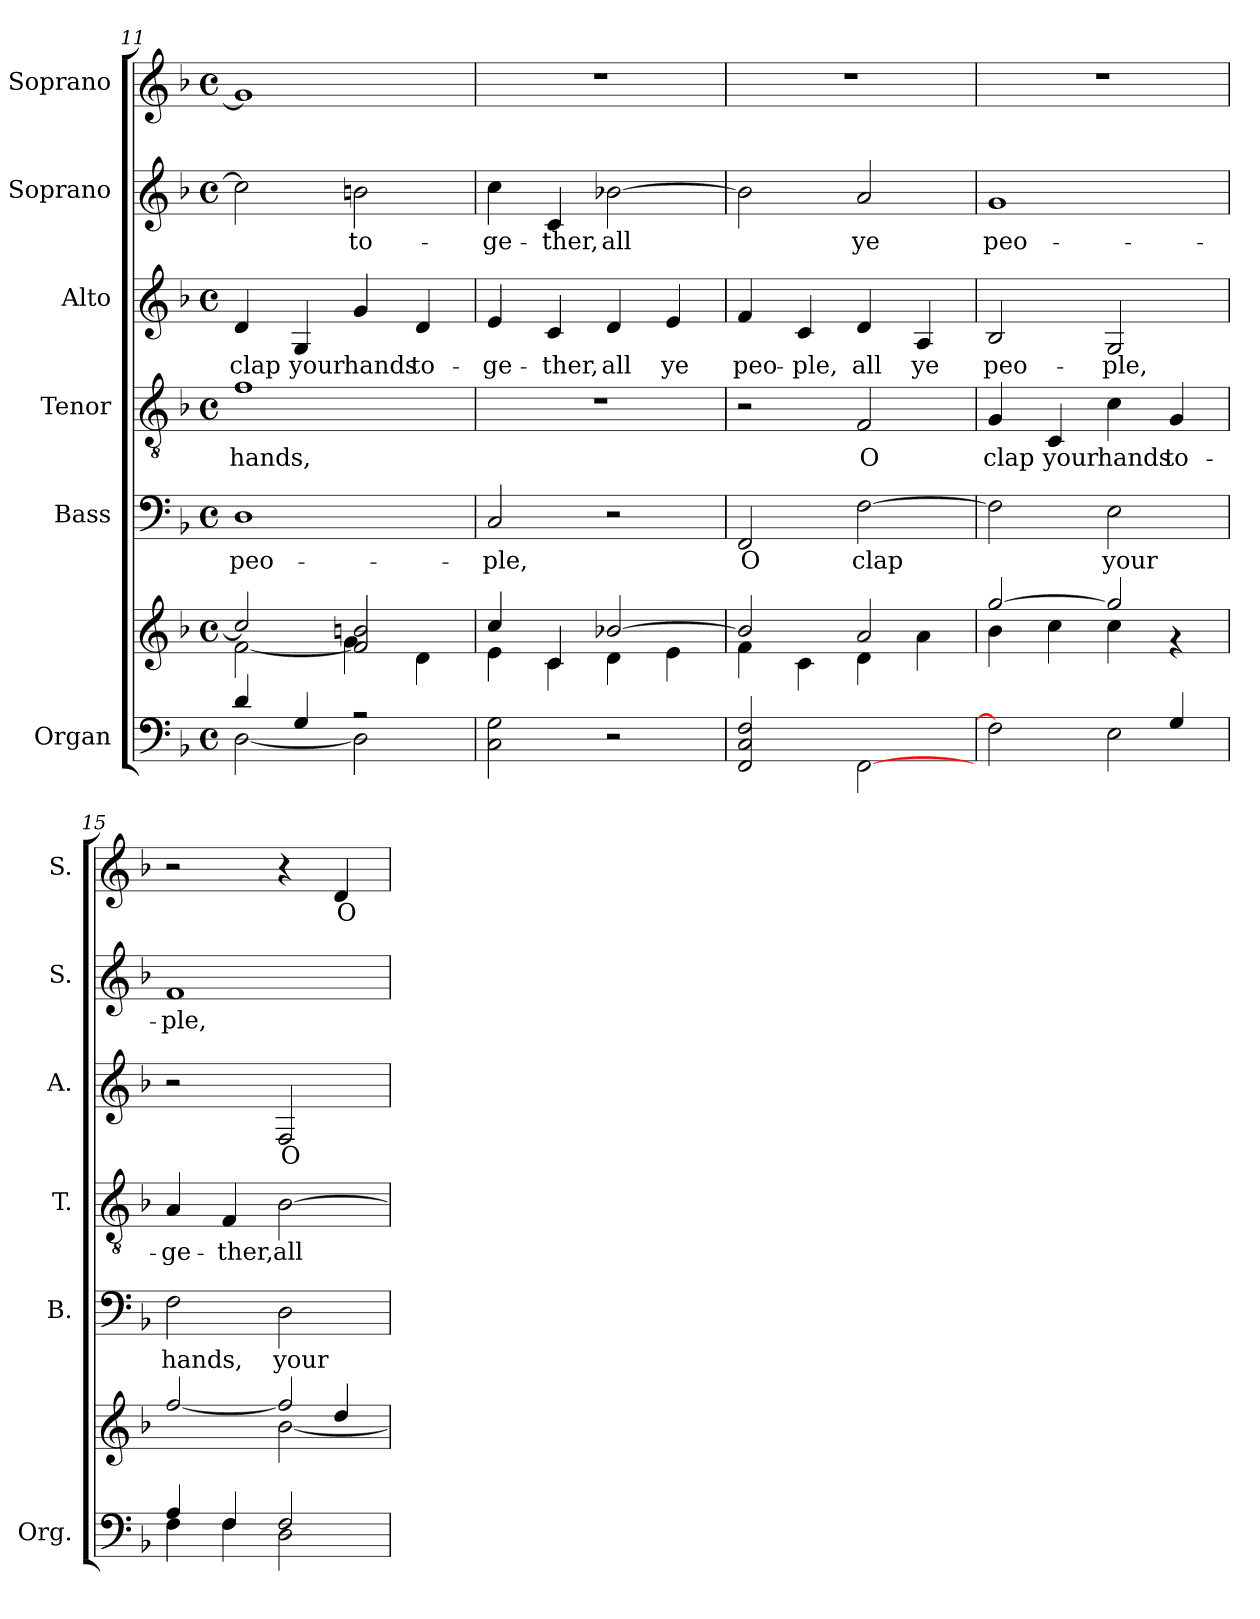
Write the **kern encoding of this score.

**kern	**kern	**kern	**text	**kern	**text	**kern	**text	**kern	**text	**kern	**text
*part6	*part6	*part5	*part5	*part4	*part4	*part3	*part3	*part2	*part2	*part1	*part1
*staff7	*staff6	*staff5	*staff5	*staff4	*staff4	*staff3	*staff3	*staff2	*staff2	*staff1	*staff1
*I"Organ	*	*I"Bass	*	*I"Tenor	*	*I"Alto	*	*I"Soprano	*	*I"Soprano	*
*I'Org.	*	*I'B.	*	*I'T.	*	*I'A.	*	*I'S.	*	*I'S.	*
!!LO:PB:g=z
*clefF4	*clefG2	*clefF4	*	*clefGv2	*	*clefG2	*	*clefG2	*	*clefG2	*
*	*	*	*	*ITrd7c12	*	*	*	*	*	*	*
*k[b-]	*k[b-]	*k[b-]	*	*k[b-]	*	*k[b-]	*	*k[b-]	*	*k[b-]	*
*F:	*F:	*F:	*	*F:	*	*F:	*	*F:	*	*F:	*
*M4/4	*M4/4	*M4/4	*	*M4/4	*	*M4/4	*	*M4/4	*	*M4/4	*
*met(c)	*met(c)	*met(c)	*	*met(c)	*	*met(c)	*	*met(c)	*	*met(c)	*
=11	=11	=11	=11	=11	=11	=11	=11	=11	=11	=11	=11
*^	*^	*	*	*	*	*	*	*	*	*	*
!	!	!	!	!	!LO:LY:b:color=#000000	!	!	!	!	!	!	!	!
!	!	!	!	!	!	!	!LO:LY:b:color=#000000	!	!	!	!	!	!
!	!	!	!	!	!	!	!	!	!LO:LY:b:color=#000000	!	!	!	!
4di/	[<2Di\	2cci/]	[<2fi\	1Di	peo-	1Fi	hands,	4di/	clap	2cci\]	.	1gi]	.
!	!	!	!	!	!	!	!	!	!LO:LY:b:color=#000000	!	!	!	!
4Gi/	.	.	.	.	.	.	.	4Gi/	your	.	.	.	.
!	!	!	!	!	!	!	!	!	!LO:LY:b:color=#000000	!	!	!	!
!	!	!	!	!	!	!	!	!	!	!	!LO:LY:b:color=#000000	!	!
2r	2Di\]	2fi/] 2bni	4gi\	.	.	.	.	4gi/	hands	2bni\	to-	.	.
!	!	!	!	!	!	!	!	!	!LO:LY:b:color=#000000	!	!	!	!
.	.	.	4di\	.	.	.	.	4di/	to-	.	.	.	.
*v	*v	*	*	*	*	*	*	*	*	*	*	*	*
=12	=12	=12	=12	=12	=12	=12	=12	=12	=12	=12	=12	=12
!	!	!	!	!LO:LY:b:color=#000000	!	!	!	!	!	!	!	!
!	!	!	!	!	!	!	!	!LO:LY:b:color=#000000	!	!	!	!
!	!	!	!	!	!	!	!	!	!	!LO:LY:b:color=#000000	!	!
2Ci\ 2Gi	4cci/	4ei\	2Ci/	-ple,	1r	.	4ei/	-ge-	4cci\	-ge-	1r	.
!	!	!	!	!	!	!	!	!LO:LY:b:color=#000000	!	!	!	!
!	!	!	!	!	!	!	!	!	!	!LO:LY:b:color=#000000	!	!
.	4ci/	4ci\	.	.	.	.	4ci/	-ther,	4ci/	-ther,	.	.
!	!	!	!	!	!	!	!	!LO:LY:b:color=#000000	!	!	!	!
!	!	!	!	!	!	!	!	!	!	!LO:LY:b:color=#000000	!	!
2r	[>2b-Xi/	4di\	2r	.	.	.	4di/	all	[>2b-Xi\	all	.	.
!	!	!	!	!	!	!	!	!LO:LY:b:color=#000000	!	!	!	!
.	.	4ei\	.	.	.	.	4ei/	ye	.	.	.	.
=13	=13	=13	=13	=13	=13	=13	=13	=13	=13	=13	=13	=13
!	!	!	!	!LO:LY:b:color=#000000	!	!	!	!	!	!	!	!
!	!	!	!	!	!	!	!	!LO:LY:b:color=#000000	!	!	!	!
2FFi/ 2Ci 2Fi	2b-i/]	4fi\	2FFi/	O	2r	.	4fi/	peo-	2b-i\]	.	1r	.
!	!	!	!	!	!	!	!	!LO:LY:b:color=#000000	!	!	!	!
.	.	4ci\	.	.	.	.	4ci/	-ple,	.	.	.	.
*X8ba	*	*	*	*	*	*	*	*	*	*	*	*
!	!	!	!	!LO:LY:b:color=#000000	!	!	!	!	!	!	!	!
!	!	!	!	!	!	!LO:LY:b:color=#000000	!	!	!	!	!	!
!	!	!	!	!	!	!	!	!LO:LY:b:color=#000000	!	!	!	!
!	!	!	!	!	!	!	!	!	!	!LO:LY:b:color=#000000	!	!
[<2FFi\	2ai/	4di\	[>2Fi\	clap	2FFi/	O	4di/	all	2ai/	ye	.	.
*	*8ba	*	*	*	*	*	*	*	*	*	*	*
!	!	!	!	!	!	!	!	!LO:LY:b:color=#000000	!	!	!	!
.	.	4Ai\	.	.	.	.	4Ai/	ye	.	.	.	.
=14	=14	=14	=14	=14	=14	=14	=14	=14	=14	=14	=14	=14
*^	*	*	*	*	*	*	*	*	*	*	*	*
!	!	!	!	!	!	!	!LO:LY:b:color=#000000	!	!	!	!	!	!
!	!	!	!	!	!	!	!	!	!LO:LY:b:color=#000000	!	!	!	!
!	!	!	!	!	!	!	!	!	!	!	!LO:LY:b:color=#000000	!	!
2.ryy	2Fi\]	[>2gi/	4B-i\	2Fi\]	.	4GGi/	clap	2B-i/	peo-	1gi	peo-	1r	.
!	!	!	!	!	!	!	!LO:LY:b:color=#000000	!	!	!	!	!	!
.	.	.	4ci\	.	.	4CCi/	your	.	.	.	.	.	.
!	!	!	!	!	!LO:LY:b:color=#000000	!	!	!	!	!	!	!	!
!	!	!	!	!	!	!	!LO:LY:b:color=#000000	!	!	!	!	!	!
!	!	!	!	!	!	!	!	!	!LO:LY:b:color=#000000	!	!	!	!
.	2Ei\	2gi/]	4ci\	2Ei\	your	4Ci\	hands	2Gi/	-ple,	.	.	.	.
!	!	!	!	!	!	!	!LO:LY:b:color=#000000	!	!	!	!	!	!
4Gi/	.	.	4r	.	.	4GGi/	to-	.	.	.	.	.	.
=15	=15	=15	=15	=15	=15	=15	=15	=15	=15	=15	=15	=15	=15
*	*	*	*^	*	*	*	*	*	*	*	*	*	*
!	!	!	!	!	!	!LO:LY:b:color=#000000	!	!	!	!	!	!	!	!
!	!	!	!	!	!	!	!	!LO:LY:b:color=#000000	!	!	!	!	!	!
!	!	!	!	!	!	!	!	!	!	!	!	!LO:LY:b:color=#000000	!	!
4Ai/	4Fi\	[>2fi/	2ryy	2.ryy	2Fi\	hands,	4AAi/	-ge-	2r	.	1fi	-ple,	2r	.
!	!	!	!	!	!	!	!	!LO:LY:b:color=#000000	!	!	!	!	!	!
4Fi/	4Fi\	.	.	.	.	.	4FFi/	-ther,	.	.	.	.	.	.
!	!	!	!	!	!	!LO:LY:b:color=#000000	!	!	!	!	!	!	!	!
!	!	!	!	!	!	!	!	!LO:LY:b:color=#000000	!	!	!	!	!	!
!	!	!	!	!	!	!	!	!	!	!LO:LY:b:color=#000000	!	!	!	!
2Fi/	2Di\	2fi/]	[<2B-i\	.	2Di\	your	[>2BB-i\	all	2Fi/	O	.	.	4r	.
!	!	!	!	!	!	!	!	!	!	!	!	!	!	!LO:LY:b:color=#000000
.	.	.	.	4di/	.	.	.	.	.	.	.	.	4di/	O
*v	*v	*	*	*	*	*	*	*	*	*	*	*	*	*
*	*v	*v	*v	*	*	*	*	*	*	*	*	*	*
=	=	=	=	=	=	=	=	=	=	=	=
*-	*-	*-	*-	*-	*-	*-	*-	*-	*-	*-	*-
